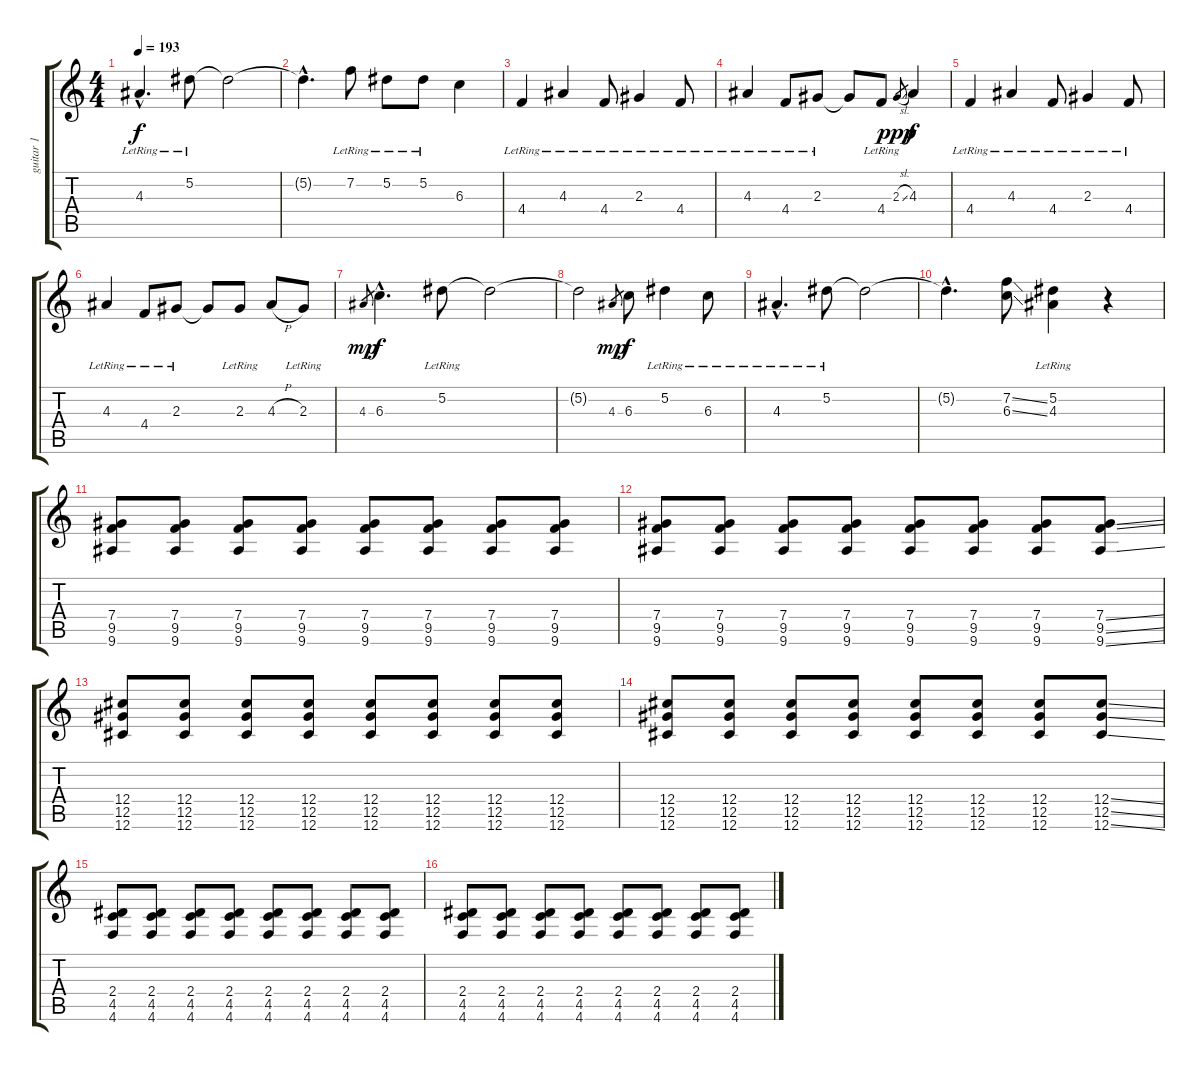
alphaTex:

\track ("guitar 1" "guitar 1") {instrument overdrivenguitar}
\staff {score tabs}
\tuning (Eb4 Bb3 Gb3 Db3 Ab2 Db2) {hide}
\ts (4 4)
\tempo 193
\clef g2
\ks c
4.3{hac lr}.4{d dy f} 5.2{lr}.8 5.2{t}.2 |
5.2{hac t}.4{d} 7.2{lr}.8 5.2{lr}.8 5.2{lr}.8 6.3.4 |
4.4{lr}.4 4.3{lr}.4 4.4{lr}.8 2.3{lr}.4 4.4{lr}.8 |
4.3{lr}.4 4.4{lr}.8 2.3{lr}.8 2.3{t}.8 4.4{lr}.8 2.3{sl}.8{gr dy ppp} 4.3.4{dy f} |
4.4{lr}.4 4.3{lr}.4 4.4{lr}.8 2.3{lr}.4 4.4{lr}.8 |
4.3{lr}.4 4.4{lr}.8 2.3{lr}.8 2.3{t}.8 2.3{lr}.8 4.3{h}.8 2.3{lr}.8 |
4.3.8{gr dy mp} 6.3{hac}.4{d dy f} 5.2{lr}.8 5.2{t}.2 |
5.2{t}.2 4.3.8{gr dy mp} 6.3.8{dy f} 5.2{lr}.4 6.3{lr}.8 |
4.3{hac lr}.4{d} 5.2{lr}.8 5.2{t}.2 |
5.2{hac t}.4{d} (7.2{ss} 6.3{ss}).8 (5.2{lr} 4.3{lr}).4 r.4 |
(7.4 9.5 9.6).8{volume 10} (7.4 9.5 9.6).8 (7.4 9.5 9.6).8 (7.4 9.5 9.6).8 (7.4 9.5 9.6).8 (7.4 9.5 9.6).8 (7.4 9.5 9.6).8 (7.4 9.5 9.6).8 |
(7.4 9.5 9.6).8 (7.4 9.5 9.6).8 (7.4 9.5 9.6).8 (7.4 9.5 9.6).8 (7.4 9.5 9.6).8 (7.4 9.5 9.6).8 (7.4 9.5 9.6).8 (7.4{ss} 9.5{ss} 9.6{ss}).8 |
(12.4 12.5 12.6).8 (12.4 12.5 12.6).8 (12.4 12.5 12.6).8 (12.4 12.5 12.6).8 (12.4 12.5 12.6).8 (12.4 12.5 12.6).8 (12.4 12.5 12.6).8 (12.4 12.5 12.6).8 |
(12.4 12.5 12.6).8 (12.4 12.5 12.6).8 (12.4 12.5 12.6).8 (12.4 12.5 12.6).8 (12.4 12.5 12.6).8 (12.4 12.5 12.6).8 (12.4 12.5 12.6).8 (12.4{ss} 12.5{ss} 12.6{ss}).8 |
(2.4 4.5 4.6).8 (2.4 4.5 4.6).8 (2.4 4.5 4.6).8 (2.4 4.5 4.6).8 (2.4 4.5 4.6).8 (2.4 4.5 4.6).8 (2.4 4.5 4.6).8 (2.4 4.5 4.6).8 |
(2.4 4.5 4.6).8 (2.4 4.5 4.6).8 (2.4 4.5 4.6).8 (2.4 4.5 4.6).8 (2.4 4.5 4.6).8 (2.4 4.5 4.6).8 (2.4 4.5 4.6).8 (2.4{ss} 4.5{ss} 4.6{ss}).8
